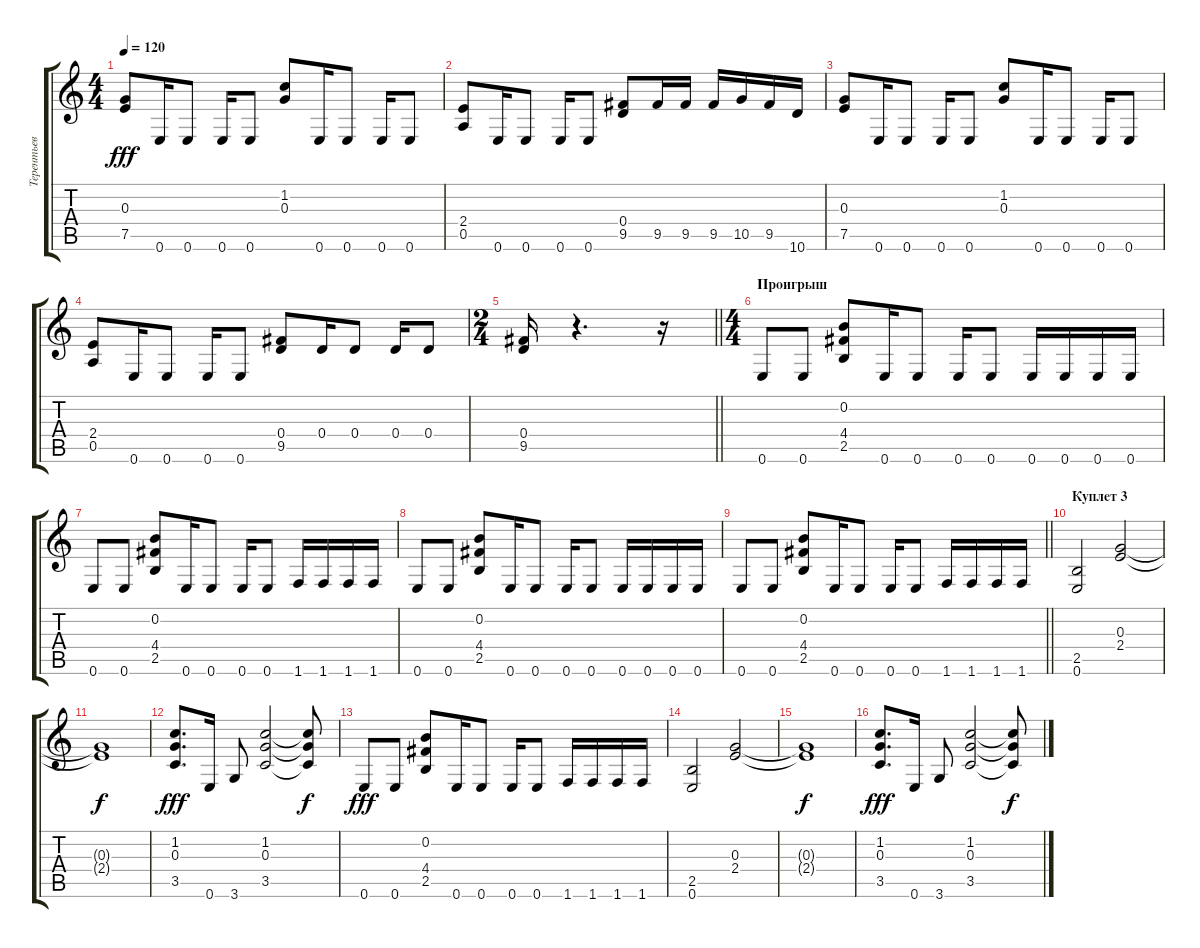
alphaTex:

\track ("Терентьев" "Терентьев") {instrument distortionguitar}
\staff {score tabs}
\tuning (E4 B3 G3 D3 A2 E2) {hide}
\ts (4 4)
\tempo 120
\clef g2
\ks c
(0.3 7.5).8{dy fff} 0.6.16 0.6.8 0.6.16 0.6.8 (1.2 0.3).8 0.6.16 0.6.8 0.6.16 0.6.8 |
(2.4 0.5).8 0.6.16 0.6.8 0.6.16 0.6.8 (0.4 9.5).8 9.5.16 9.5.16 9.5.16 10.5.16 9.5.16 10.6.16 |
(0.3 7.5).8 0.6.16 0.6.8 0.6.16 0.6.8 (1.2 0.3).8 0.6.16 0.6.8 0.6.16 0.6.8 |
(2.4 0.5).8 0.6.16 0.6.8 0.6.16 0.6.8 (0.4 9.5).8 0.4.16 0.4.8 0.4.16 0.4.8 |
\ts (2 4)
\barLineRight lightlight
(0.4 9.5).16 r.4{d} r.16 |
\ts (4 4)
\section ("" "Проигрыш")
0.6.8 0.6.8 (0.2 4.4 2.5).8 0.6.16 0.6.8 0.6.16 0.6.8 0.6.16 0.6.16 0.6.16 0.6.16 |
0.6.8 0.6.8 (0.2 4.4 2.5).8 0.6.16 0.6.8 0.6.16 0.6.8 1.6.16 1.6.16 1.6.16 1.6.16 |
0.6.8 0.6.8 (0.2 4.4 2.5).8 0.6.16 0.6.8 0.6.16 0.6.8 0.6.16 0.6.16 0.6.16 0.6.16 |
\barLineRight lightlight
0.6.8 0.6.8 (0.2 4.4 2.5).8 0.6.16 0.6.8 0.6.16 0.6.8 1.6.16 1.6.16 1.6.16 1.6.16 |
\section ("" "Куплет 3")
(2.5 0.6).2 (0.3 2.4).2 |
(0.3{t} 2.4{t}).1{dy f} |
(1.2 0.3 3.5).8{d dy fff} 0.6.16 3.6.8 (1.2 0.3 3.5).2 (1.2{t} 0.3{t} 3.5{t}).8{dy f} |
0.6.8{dy fff} 0.6.8 (0.2 4.4 2.5).8 0.6.16 0.6.8 0.6.16 0.6.8 1.6.16 1.6.16 1.6.16 1.6.16 |
(2.5 0.6).2 (0.3 2.4).2 |
(0.3{t} 2.4{t}).1{dy f} |
(1.2 0.3 3.5).8{d dy fff} 0.6.16 3.6.8 (1.2 0.3 3.5).2 (1.2{t} 0.3{t} 3.5{t}).8{dy f}
